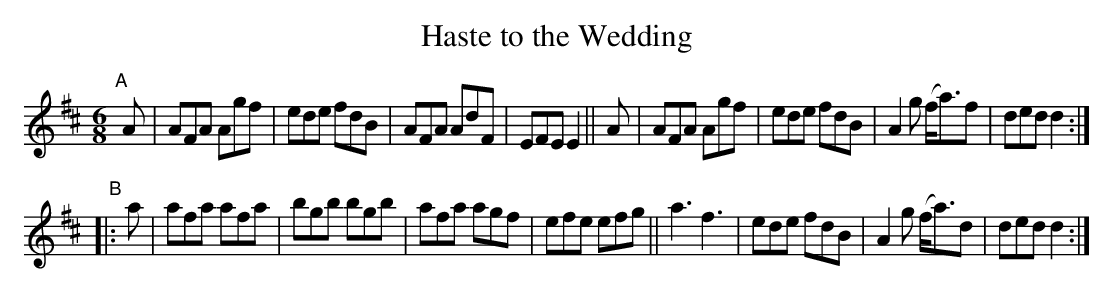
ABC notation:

X:1
T: Haste to the Wedding
M: 6/8
L: 1/8
K: D
"^A" \
[|]A | AFA Agf | ede fdB | AFA AdF | EFE E2 \
|| A | AFA Agf | ede fdB | A2g (f<a)f | ded d2 :|
"^B" |: a \
| afa afa | bgb bgb | afa agf | efe efg \
|| a3 f3  | ede fdB | A2g (f<a)d | ded d2 :|
